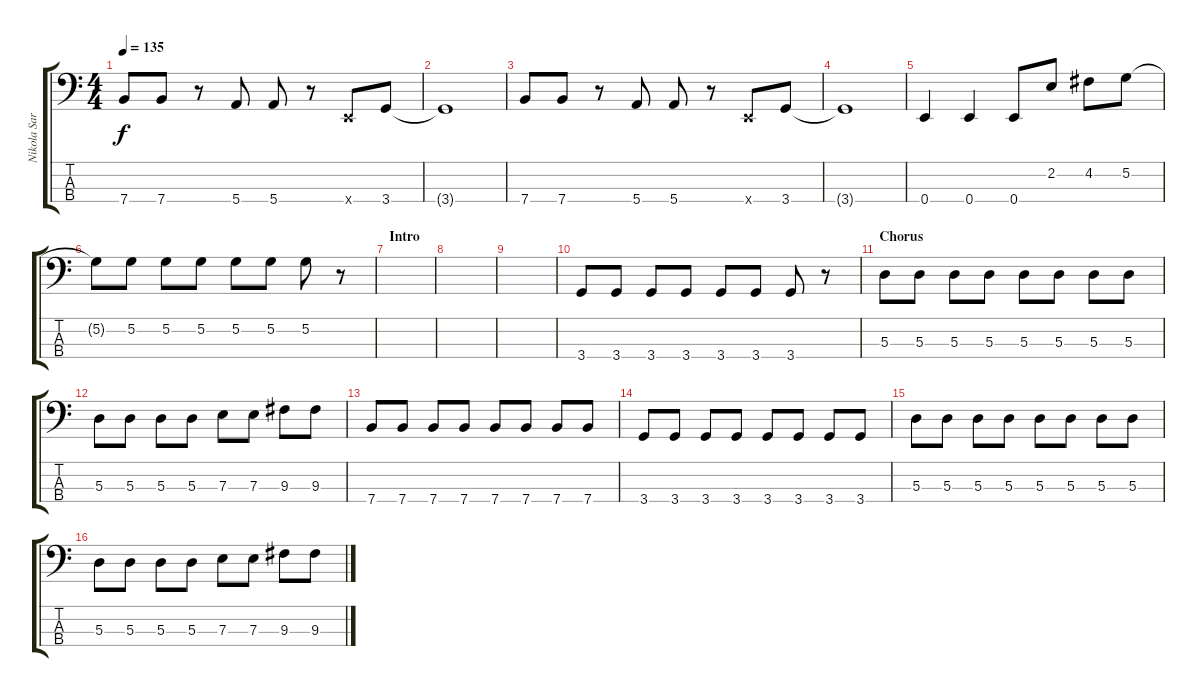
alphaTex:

\track ("Nikola Sarcevic" "Nikola Sar") {instrument electricbasspick}
\staff {score tabs}
\tuning (G2 D2 A1 E1) {hide}
\ts (4 4)
\tempo 135
\clef f4
\ks c
7.4.8{dy f} 7.4.8 r.8 5.4.8 5.4.8 r.8 0.4{x}.8 3.4.8 |
3.4{t}.1 |
7.4.8 7.4.8 r.8 5.4.8 5.4.8 r.8 0.4{x}.8 3.4.8 |
3.4{t}.1 |
0.4.4 0.4.4 0.4.8 2.2.8 4.2.8 5.2.8 |
5.2{t}.8 5.2.8 5.2.8 5.2.8 5.2.8 5.2.8 5.2.8 r.8 |
\section ("" "Intro")
|
|
|
3.4.8 3.4.8 3.4.8 3.4.8 3.4.8 3.4.8 3.4.8 r.8 |
\section ("" "Chorus")
5.3.8 5.3.8 5.3.8 5.3.8 5.3.8 5.3.8 5.3.8 5.3.8 |
5.3.8 5.3.8 5.3.8 5.3.8 7.3.8 7.3.8 9.3.8 9.3.8 |
7.4.8 7.4.8 7.4.8 7.4.8 7.4.8 7.4.8 7.4.8 7.4.8 |
3.4.8 3.4.8 3.4.8 3.4.8 3.4.8 3.4.8 3.4.8 3.4.8 |
5.3.8 5.3.8 5.3.8 5.3.8 5.3.8 5.3.8 5.3.8 5.3.8 |
5.3.8 5.3.8 5.3.8 5.3.8 7.3.8 7.3.8 9.3.8 9.3.8
